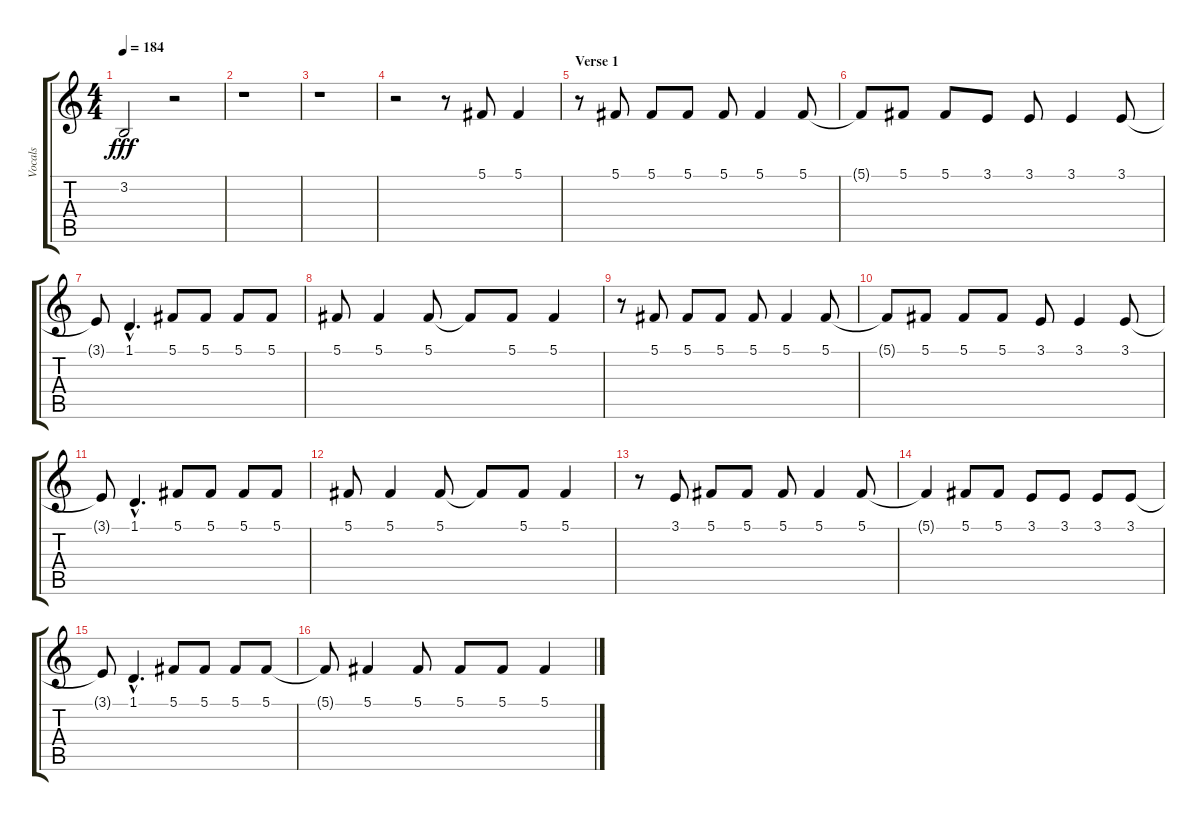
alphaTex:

\track ("Vocals" "Vocals") {instrument lead2sawtooth}
\staff {score tabs}
\tuning (Db4 Ab3 E3 B2 Gb2 B1) {hide}
\ts (4 4)
\tempo 184
\clef g2
\ks c
3.2{t}.2{dy fff} r.2 |
r.1 |
r.1 |
r.2 r.8 5.1.8 5.1.4 |
\section ("" "Verse 1")
r.8 5.1.8 5.1.8 5.1.8 5.1.8 5.1.4 5.1.8 |
5.1{t}.8 5.1.8 5.1.8 3.1.8 3.1.8 3.1.4 3.1.8 |
3.1{t}.8 1.1{hac}.4{d} 5.1.8 5.1.8 5.1.8 5.1.8 |
5.1.8 5.1.4 5.1.8 5.1{t}.8 5.1.8 5.1.4 |
r.8 5.1.8 5.1.8 5.1.8 5.1.8 5.1.4 5.1.8 |
5.1{t}.8 5.1.8 5.1.8 5.1.8 3.1.8 3.1.4 3.1.8 |
3.1{t}.8 1.1{hac}.4{d} 5.1.8 5.1.8 5.1.8 5.1.8 |
5.1.8 5.1.4 5.1.8 5.1{t}.8 5.1.8 5.1.4 |
r.8 3.1.8 5.1.8 5.1.8 5.1.8 5.1.4 5.1.8 |
5.1{t}.4 5.1.8 5.1.8 3.1.8 3.1.8 3.1.8 3.1.8 |
3.1{t}.8 1.1{hac}.4{d} 5.1.8 5.1.8 5.1.8 5.1.8 |
5.1{t}.8 5.1.4 5.1.8 5.1.8 5.1.8 5.1.4
